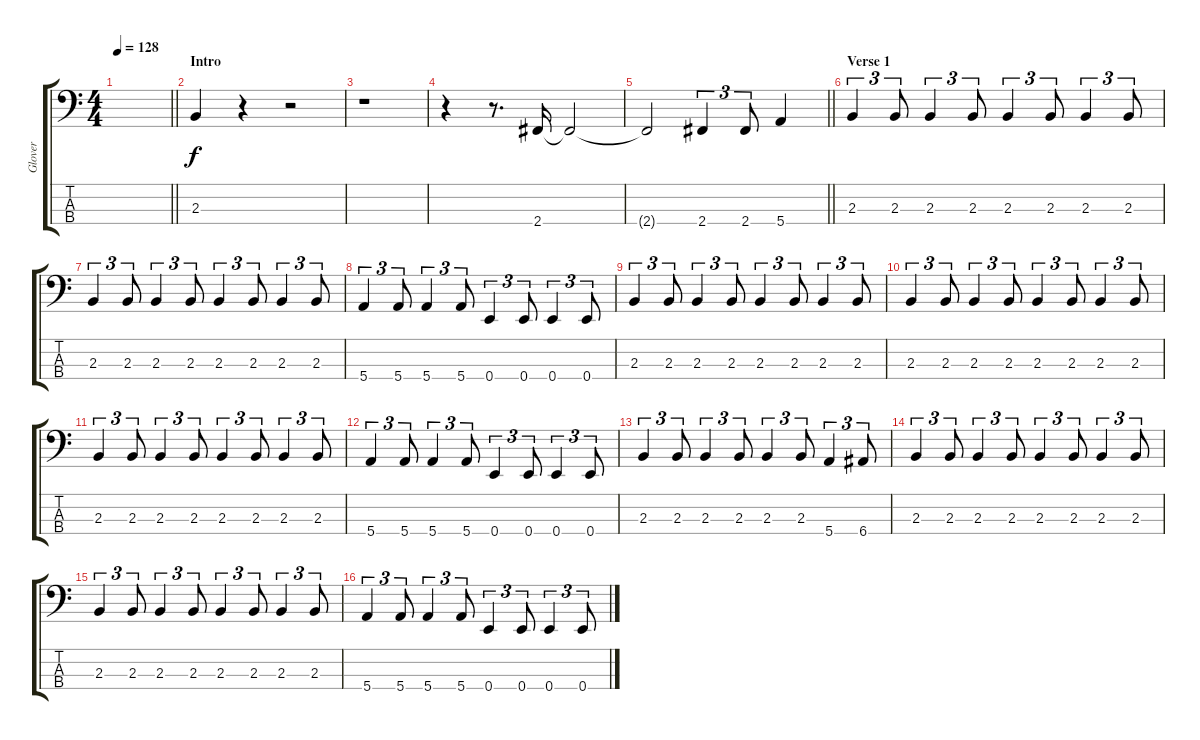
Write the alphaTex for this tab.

\track ("Glover" "Glover") {instrument electricbassfinger}
\staff {score tabs}
\tuning (G2 D2 A1 E1) {hide}
\ts (4 4)
\tempo 128
\clef f4
\barLineRight lightlight
\ks c
|
\section ("" "Intro")
2.3.4 r.4 r.2 |
r.1 |
r.4 r.8{d} 2.4.16 2.4{t}.2 |
\barLineRight lightlight
2.4{t}.2 2.4.4{tu (3 2)} 2.4.8{tu (3 2)} 5.4.4 |
\section ("" "Verse 1")
2.3.4{tu (3 2)} 2.3.8{tu (3 2)} 2.3.4{tu (3 2)} 2.3.8{tu (3 2)} 2.3.4{tu (3 2)} 2.3.8{tu (3 2)} 2.3.4{tu (3 2)} 2.3.8{tu (3 2)} |
2.3.4{tu (3 2)} 2.3.8{tu (3 2)} 2.3.4{tu (3 2)} 2.3.8{tu (3 2)} 2.3.4{tu (3 2)} 2.3.8{tu (3 2)} 2.3.4{tu (3 2)} 2.3.8{tu (3 2)} |
5.4.4{tu (3 2)} 5.4.8{tu (3 2)} 5.4.4{tu (3 2)} 5.4.8{tu (3 2)} 0.4.4{tu (3 2)} 0.4.8{tu (3 2)} 0.4.4{tu (3 2)} 0.4.8{tu (3 2)} |
2.3.4{tu (3 2)} 2.3.8{tu (3 2)} 2.3.4{tu (3 2)} 2.3.8{tu (3 2)} 2.3.4{tu (3 2)} 2.3.8{tu (3 2)} 2.3.4{tu (3 2)} 2.3.8{tu (3 2)} |
2.3.4{tu (3 2)} 2.3.8{tu (3 2)} 2.3.4{tu (3 2)} 2.3.8{tu (3 2)} 2.3.4{tu (3 2)} 2.3.8{tu (3 2)} 2.3.4{tu (3 2)} 2.3.8{tu (3 2)} |
2.3.4{tu (3 2)} 2.3.8{tu (3 2)} 2.3.4{tu (3 2)} 2.3.8{tu (3 2)} 2.3.4{tu (3 2)} 2.3.8{tu (3 2)} 2.3.4{tu (3 2)} 2.3.8{tu (3 2)} |
5.4.4{tu (3 2)} 5.4.8{tu (3 2)} 5.4.4{tu (3 2)} 5.4.8{tu (3 2)} 0.4.4{tu (3 2)} 0.4.8{tu (3 2)} 0.4.4{tu (3 2)} 0.4.8{tu (3 2)} |
2.3.4{tu (3 2)} 2.3.8{tu (3 2)} 2.3.4{tu (3 2)} 2.3.8{tu (3 2)} 2.3.4{tu (3 2)} 2.3.8{tu (3 2)} 5.4.4{tu (3 2)} 6.4.8{tu (3 2)} |
2.3.4{tu (3 2)} 2.3.8{tu (3 2)} 2.3.4{tu (3 2)} 2.3.8{tu (3 2)} 2.3.4{tu (3 2)} 2.3.8{tu (3 2)} 2.3.4{tu (3 2)} 2.3.8{tu (3 2)} |
2.3.4{tu (3 2)} 2.3.8{tu (3 2)} 2.3.4{tu (3 2)} 2.3.8{tu (3 2)} 2.3.4{tu (3 2)} 2.3.8{tu (3 2)} 2.3.4{tu (3 2)} 2.3.8{tu (3 2)} |
5.4.4{tu (3 2)} 5.4.8{tu (3 2)} 5.4.4{tu (3 2)} 5.4.8{tu (3 2)} 0.4.4{tu (3 2)} 0.4.8{tu (3 2)} 0.4.4{tu (3 2)} 0.4.8{tu (3 2)}
